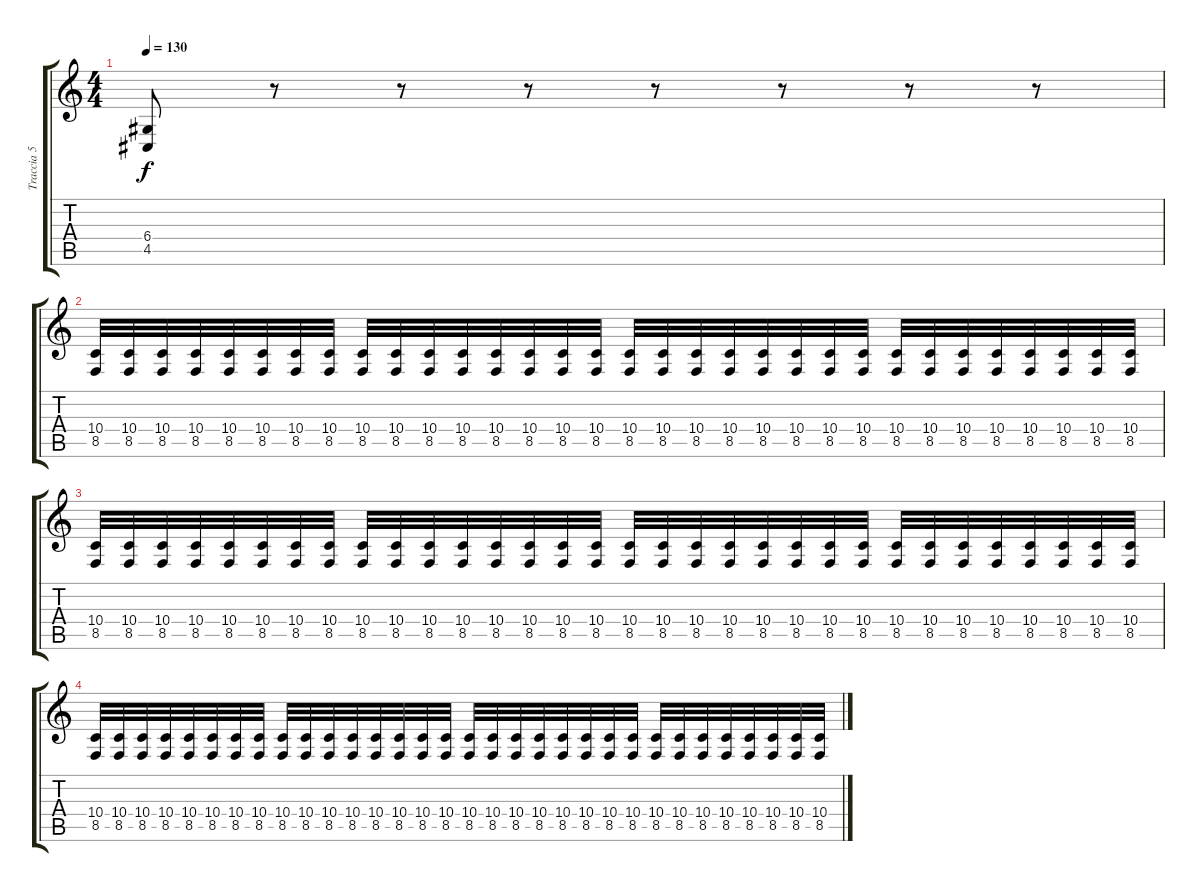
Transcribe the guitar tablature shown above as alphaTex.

\track ("Traccia 5" "Traccia 5") {instrument timpani}
\staff {score tabs}
\tuning (E4 B3 G3 D3 A2 E2) {hide}
\ts (4 4)
\tempo 130
\clef g2
\ks c
(6.4 4.5).8{dy f} r.8 r.8 r.8 r.8 r.8 r.8 r.8 |
(10.4 8.5).32 (10.4 8.5).32 (10.4 8.5).32 (10.4 8.5).32 (10.4 8.5).32 (10.4 8.5).32 (10.4 8.5).32 (10.4 8.5).32 (10.4 8.5).32 (10.4 8.5).32 (10.4 8.5).32 (10.4 8.5).32 (10.4 8.5).32 (10.4 8.5).32 (10.4 8.5).32 (10.4 8.5).32 (10.4 8.5).32 (10.4 8.5).32 (10.4 8.5).32 (10.4 8.5).32 (10.4 8.5).32 (10.4 8.5).32 (10.4 8.5).32 (10.4 8.5).32 (10.4 8.5).32 (10.4 8.5).32 (10.4 8.5).32 (10.4 8.5).32 (10.4 8.5).32 (10.4 8.5).32 (10.4 8.5).32 (10.4 8.5).32 |
(10.4 8.5).32 (10.4 8.5).32 (10.4 8.5).32 (10.4 8.5).32 (10.4 8.5).32 (10.4 8.5).32 (10.4 8.5).32 (10.4 8.5).32 (10.4 8.5).32 (10.4 8.5).32 (10.4 8.5).32 (10.4 8.5).32 (10.4 8.5).32 (10.4 8.5).32 (10.4 8.5).32 (10.4 8.5).32 (10.4 8.5).32 (10.4 8.5).32 (10.4 8.5).32 (10.4 8.5).32 (10.4 8.5).32 (10.4 8.5).32 (10.4 8.5).32 (10.4 8.5).32 (10.4 8.5).32 (10.4 8.5).32 (10.4 8.5).32 (10.4 8.5).32 (10.4 8.5).32 (10.4 8.5).32 (10.4 8.5).32 (10.4 8.5).32 |
(10.4 8.5).32{volume 9} (10.4 8.5).32 (10.4 8.5).32 (10.4 8.5).32 (10.4 8.5).32 (10.4 8.5).32 (10.4 8.5).32 (10.4 8.5).32 (10.4 8.5).32 (10.4 8.5).32 (10.4 8.5).32 (10.4 8.5).32 (10.4 8.5).32 (10.4 8.5).32 (10.4 8.5).32 (10.4 8.5).32 (10.4 8.5).32 (10.4 8.5).32 (10.4 8.5).32 (10.4 8.5).32 (10.4 8.5).32 (10.4 8.5).32 (10.4 8.5).32 (10.4 8.5).32 (10.4 8.5).32 (10.4 8.5).32 (10.4 8.5).32 (10.4 8.5).32 (10.4 8.5).32 (10.4 8.5).32 (10.4 8.5).32 (10.4 8.5).32
